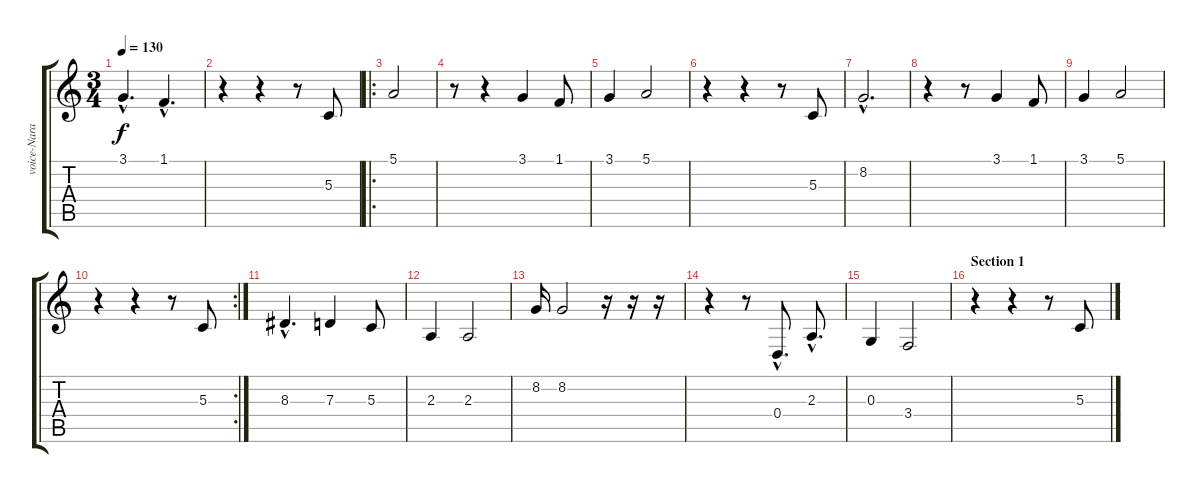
\track ("voice-Narayan Gopal" "voice-Nara") {instrument stringensemble1}
\staff {score tabs}
\tuning (E4 B3 G3 D3 A2 E2) {hide}
\ts (3 4)
\tempo 130
\clef g2
\ks c
3.1{hac}.4{d dy f} 1.1{hac}.4{d} |
r.4 r.4 r.8 5.3.8 |
\ro
5.1.2 |
r.8 r.4 3.1.4 1.1.8 |
3.1.4 5.1.2 |
r.4 r.4 r.8 5.3.8 |
8.2{hac}.2{d} |
r.4 r.8 3.1.4 1.1.8 |
3.1.4 5.1.2 |
\rc 2
r.4 r.4 r.8 5.3.8 |
8.3{hac}.4{d} 7.3.4 5.3.8 |
2.3.4 2.3.2 |
8.2.16 8.2.2 r.16 r.16 r.16 |
r.4 r.8 0.4{hac}.8{d} 2.3{hac}.8{d} |
0.3.4 3.4.2 |
\section ("" "Section 1")
r.4 r.4 r.8 5.3.8
